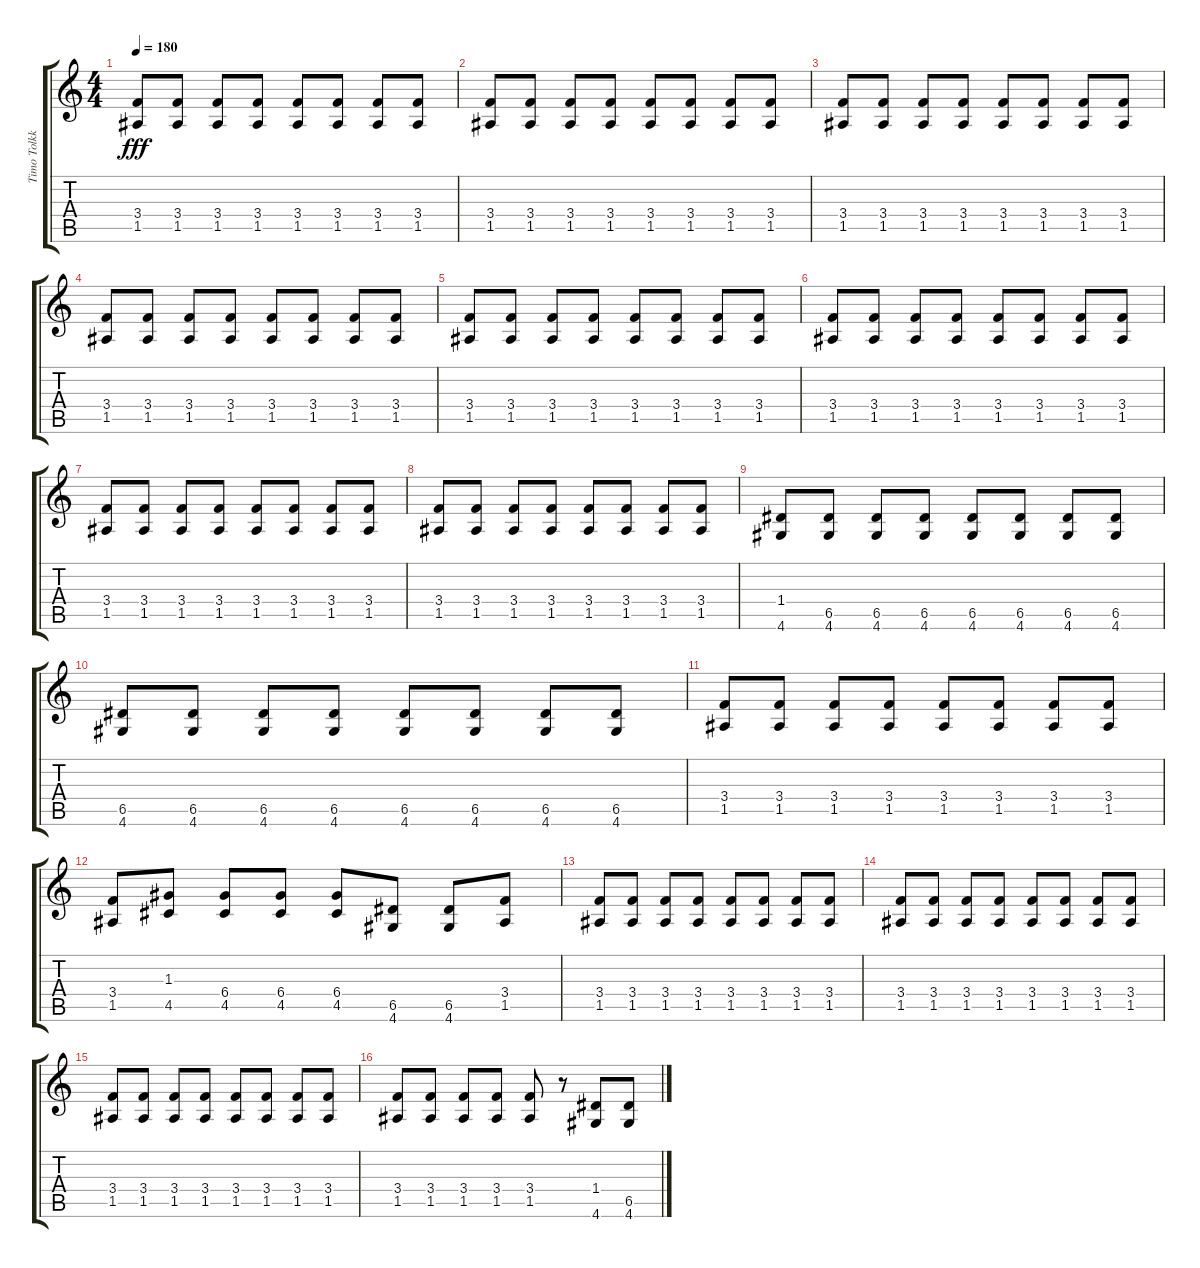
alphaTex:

\track ("Timo Tolkki" "Timo Tolkk") {instrument distortionguitar}
\staff {score tabs}
\tuning (E4 B3 G3 D3 A2 E2) {hide}
\ts (4 4)
\tempo 180
\clef g2
\ks c
(3.4 1.5).8{dy fff instrument distortionguitar} (3.4 1.5).8 (3.4 1.5).8 (3.4 1.5).8 (3.4 1.5).8 (3.4 1.5).8 (3.4 1.5).8 (3.4 1.5).8 |
(3.4 1.5).8 (3.4 1.5).8 (3.4 1.5).8 (3.4 1.5).8 (3.4 1.5).8 (3.4 1.5).8 (3.4 1.5).8 (3.4 1.5).8 |
(3.4 1.5).8 (3.4 1.5).8 (3.4 1.5).8 (3.4 1.5).8 (3.4 1.5).8 (3.4 1.5).8 (3.4 1.5).8 (3.4 1.5).8 |
(3.4 1.5).8 (3.4 1.5).8 (3.4 1.5).8 (3.4 1.5).8 (3.4 1.5).8 (3.4 1.5).8 (3.4 1.5).8 (3.4 1.5).8 |
(3.4 1.5).8 (3.4 1.5).8 (3.4 1.5).8 (3.4 1.5).8 (3.4 1.5).8 (3.4 1.5).8 (3.4 1.5).8 (3.4 1.5).8 |
(3.4 1.5).8 (3.4 1.5).8 (3.4 1.5).8 (3.4 1.5).8 (3.4 1.5).8 (3.4 1.5).8 (3.4 1.5).8 (3.4 1.5).8 |
(3.4 1.5).8 (3.4 1.5).8 (3.4 1.5).8 (3.4 1.5).8 (3.4 1.5).8 (3.4 1.5).8 (3.4 1.5).8 (3.4 1.5).8 |
(3.4 1.5).8 (3.4 1.5).8 (3.4 1.5).8 (3.4 1.5).8 (3.4 1.5).8 (3.4 1.5).8 (3.4 1.5).8 (3.4 1.5).8 |
(1.4 4.6).8 (6.5 4.6).8 (6.5 4.6).8 (6.5 4.6).8 (6.5 4.6).8 (6.5 4.6).8 (6.5 4.6).8 (6.5 4.6).8 |
(6.5 4.6).8 (6.5 4.6).8 (6.5 4.6).8 (6.5 4.6).8 (6.5 4.6).8 (6.5 4.6).8 (6.5 4.6).8 (6.5 4.6).8 |
(3.4 1.5).8 (3.4 1.5).8 (3.4 1.5).8 (3.4 1.5).8 (3.4 1.5).8 (3.4 1.5).8 (3.4 1.5).8 (3.4 1.5).8 |
(3.4 1.5).8 (1.3 4.5).8 (6.4 4.5).8 (6.4 4.5).8 (6.4 4.5).8 (6.5 4.6).8 (6.5 4.6).8 (3.4 1.5).8 |
(3.4 1.5).8 (3.4 1.5).8 (3.4 1.5).8 (3.4 1.5).8 (3.4 1.5).8 (3.4 1.5).8 (3.4 1.5).8 (3.4 1.5).8 |
(3.4 1.5).8 (3.4 1.5).8 (3.4 1.5).8 (3.4 1.5).8 (3.4 1.5).8 (3.4 1.5).8 (3.4 1.5).8 (3.4 1.5).8 |
(3.4 1.5).8 (3.4 1.5).8 (3.4 1.5).8 (3.4 1.5).8 (3.4 1.5).8 (3.4 1.5).8 (3.4 1.5).8 (3.4 1.5).8 |
(3.4 1.5).8 (3.4 1.5).8 (3.4 1.5).8 (3.4 1.5).8 (3.4 1.5).8 r.8 (1.4 4.6).8 (6.5 4.6).8
